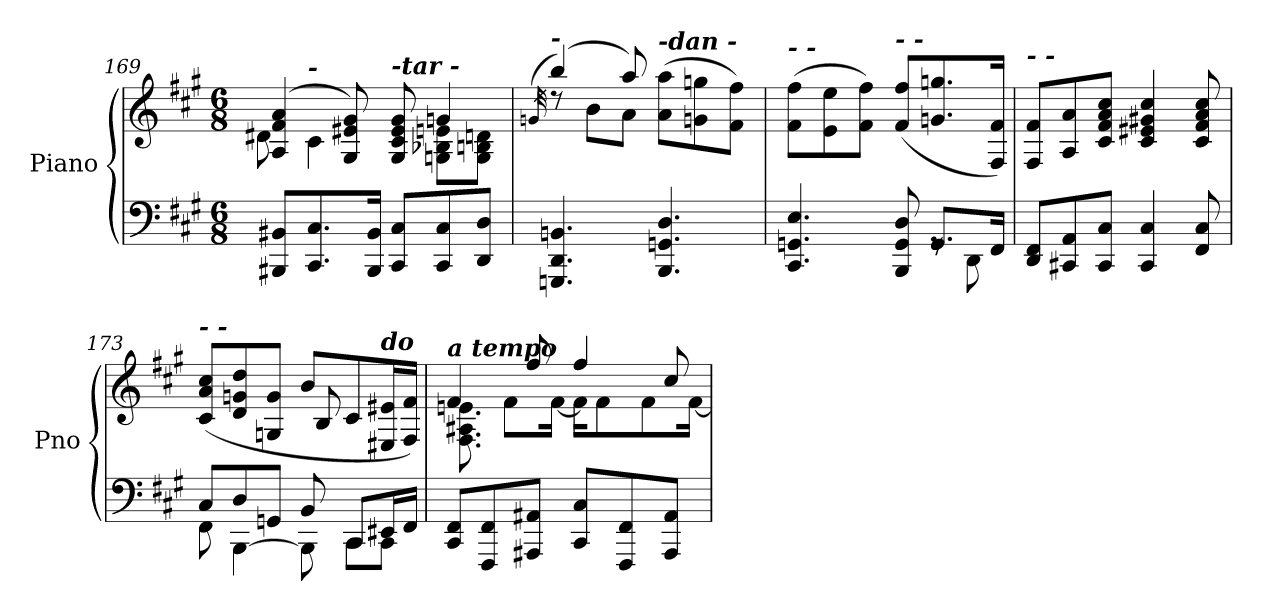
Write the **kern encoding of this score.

**kern	**kern
*part1	*part1
*staff2	*staff1
*I"Piano	*
*I'Pno	*
*clefF4	*clefG2
*k[f#c#g#]	*k[f#c#g#]
*M6/8	*M6/8
=169	=169
*	*^
8BBB#X/ 8BB#X/L	(4A/ 4f#/ 4a/	8d#X\
!	!	!LO:TX:a:Bi:t=-
8.CC#/ 8.C#/	.	4c#\
.	8G#/ 8e#X/ 8g#/)	.
16BBB#/ 16BB#/Jk	.	.
!	!LO:TX:a:Bi:t=-tar  -	!
8CC#/ 8C#/L	8G#/ 8c#/ 8e#/ 8g#/	8ryy
8CC#/ 8C#/	4gn/	8Gn\ 8B-X\ 8en\L
8DD/ 8D/J	.	8G\ 8Bn\ 8dn\J
=170	=170	=170
.	(>32qgn/	.
!	!LO:TX:a:Bi:t=-	!
4.GGGn/ 4.DD/ 4.BBn/	(4bb/)	8rdd
.	.	8b\L
.	8aa/)	8a\J
!	!LO:TX:a:Bi:t=-dan -	!
4.BBB/ 4.GGn/ 4.D/	(>8a\ 8aa\L	4.ryy
.	8gn\ 8ggn\	.
.	8f#\ 8ff#\J)	.
*	*v	*v
=171	=171
*^	*
!	!	!LO:TX:a:Bi:t=-          -
4.CC#/ 4.GGn/ 4.E/	2ryy	(8f#\ 8ff#\L
.	.	8e\ 8ee\
.	.	8f#\ 8ff#\J)
!	!	!LO:TX:a:Bi:t=-          -
8BBB/ 8GG/ 8D/	.	(>8f#/ 8ff#/L
8.GG/L	8rGG	8.gn/ 8.ggn/
.	8DD\	.
16FF#/Jk	.	16F#/ 16f#/Jk)
*v	*v	*
!!LO:LB:g=z
=172	=172
!	!LO:TX:a:Bi:t=-             -
8DD/ 8FF#/L	8F#/ 8f#/L
8CC#X/ 8AA/	8A/ 8a/
8CC#/ 8C#/J	8c#/ 8f#/ 8a/ 8cc#/J
4CC#/ 4C#/	4c#/ 4e#X/ 4g#X/ 4cc#/
8FF#/ 8C#/	8c#/ 8f#/ 8a/ 8cc#/
=173	=173
*^	*^
*	*^	*	*
!	!	!	!LO:TX:a:Bi:t=-             -	!
2ryy	8C#/L	8FF#\	(8c#/ 8a/ 8cc#/L	4.ryy
.	8D/	[4BBB\	8d/ 8gn/ 8dd/	.
.	8GGn/J	.	8Gn/ 8g/J	.
.	8BB/	8BBB\]	8b/L	8B/L
8C#/J	8CC#/L	8CC#\L	8c#/	4ryy
!	!	!	!LO:TX:a:Bi:t=do	!
8ryy	16EE#X/L	8CC#\J	16E#X/ 16e#X/L	.
.	16FF#/JJ	.	16F#/ 16f#/JJ)	.
*	*v	*v	*	*
=174	=174	=174	=174
!	!	!LO:TX:a:Bi:t=a tempo	!
*v	*v	*	*
8CC#/ 8FF#/L	4f#/	8.F#\ 8.A#X\ 8.en\
8FFF#/ 8FF#/	.	.
.	.	8f#\L
8AAA#X/ 8AA#X/J	8ff#/	.
.	.	[16f#\Jk
8CC#/ 8C#/L	4ff#/	16f#\KL]
.	.	8f#\
8FFF#/ 8FF#/	.	.
.	.	8f#\
8AAA#/ 8AA#/J	8cc#/	.
.	.	[16f#\Jk
*	*v	*v
=	=
*-	*-
